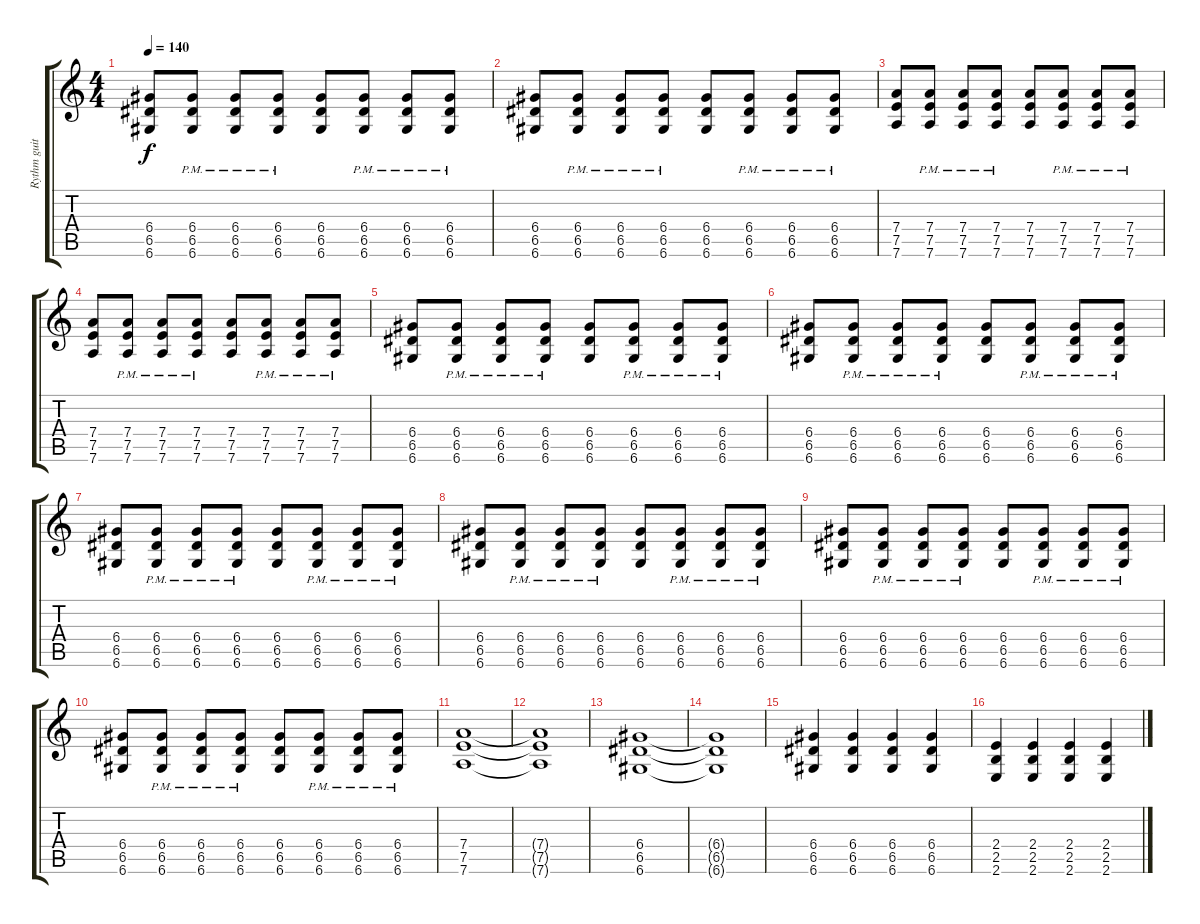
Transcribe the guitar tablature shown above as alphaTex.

\track ("Rythm guitar" "Rythm guit") {instrument distortionguitar}
\staff {score tabs}
\tuning (E4 A3 G3 D3 A2 D2) {hide}
\ts (4 4)
\tempo 140
\clef g2
\ks c
(6.4 6.5 6.6).8{dy f} (6.4{pm} 6.5{pm} 6.6{pm}).8 (6.4{pm} 6.5{pm} 6.6{pm}).8 (6.4{pm} 6.5{pm} 6.6{pm}).8 (6.4 6.5 6.6).8 (6.4{pm} 6.5{pm} 6.6{pm}).8 (6.4{pm} 6.5{pm} 6.6{pm}).8 (6.4{pm} 6.5{pm} 6.6{pm}).8 |
(6.4 6.5 6.6).8 (6.4{pm} 6.5{pm} 6.6{pm}).8 (6.4{pm} 6.5{pm} 6.6{pm}).8 (6.4{pm} 6.5{pm} 6.6{pm}).8 (6.4 6.5 6.6).8 (6.4{pm} 6.5{pm} 6.6{pm}).8 (6.4{pm} 6.5{pm} 6.6{pm}).8 (6.4{pm} 6.5{pm} 6.6{pm}).8 |
(7.4 7.5 7.6).8 (7.4{pm} 7.5{pm} 7.6{pm}).8 (7.4{pm} 7.5{pm} 7.6{pm}).8 (7.4{pm} 7.5{pm} 7.6{pm}).8 (7.4 7.5 7.6).8 (7.4{pm} 7.5{pm} 7.6{pm}).8 (7.4{pm} 7.5{pm} 7.6{pm}).8 (7.4{pm} 7.5{pm} 7.6{pm}).8 |
(7.4 7.5 7.6).8 (7.4{pm} 7.5{pm} 7.6{pm}).8 (7.4{pm} 7.5{pm} 7.6{pm}).8 (7.4{pm} 7.5{pm} 7.6{pm}).8 (7.4 7.5 7.6).8 (7.4{pm} 7.5{pm} 7.6{pm}).8 (7.4{pm} 7.5{pm} 7.6{pm}).8 (7.4{pm} 7.5{pm} 7.6{pm}).8 |
(6.4 6.5 6.6).8 (6.4{pm} 6.5{pm} 6.6{pm}).8 (6.4{pm} 6.5{pm} 6.6{pm}).8 (6.4{pm} 6.5{pm} 6.6{pm}).8 (6.4 6.5 6.6).8 (6.4{pm} 6.5{pm} 6.6{pm}).8 (6.4{pm} 6.5{pm} 6.6{pm}).8 (6.4{pm} 6.5{pm} 6.6{pm}).8 |
(6.4 6.5 6.6).8 (6.4{pm} 6.5{pm} 6.6{pm}).8 (6.4{pm} 6.5{pm} 6.6{pm}).8 (6.4{pm} 6.5{pm} 6.6{pm}).8 (6.4 6.5 6.6).8 (6.4{pm} 6.5{pm} 6.6{pm}).8 (6.4{pm} 6.5{pm} 6.6{pm}).8 (6.4{pm} 6.5{pm} 6.6{pm}).8 |
(6.4 6.5 6.6).8 (6.4{pm} 6.5{pm} 6.6{pm}).8 (6.4{pm} 6.5{pm} 6.6{pm}).8 (6.4{pm} 6.5{pm} 6.6{pm}).8 (6.4 6.5 6.6).8 (6.4{pm} 6.5{pm} 6.6{pm}).8 (6.4{pm} 6.5{pm} 6.6{pm}).8 (6.4{pm} 6.5{pm} 6.6{pm}).8 |
(6.4 6.5 6.6).8 (6.4{pm} 6.5{pm} 6.6{pm}).8 (6.4{pm} 6.5{pm} 6.6{pm}).8 (6.4{pm} 6.5{pm} 6.6{pm}).8 (6.4 6.5 6.6).8 (6.4{pm} 6.5{pm} 6.6{pm}).8 (6.4{pm} 6.5{pm} 6.6{pm}).8 (6.4{pm} 6.5{pm} 6.6{pm}).8 |
(6.4 6.5 6.6).8 (6.4{pm} 6.5{pm} 6.6{pm}).8 (6.4{pm} 6.5{pm} 6.6{pm}).8 (6.4{pm} 6.5{pm} 6.6{pm}).8 (6.4 6.5 6.6).8 (6.4{pm} 6.5{pm} 6.6{pm}).8 (6.4{pm} 6.5{pm} 6.6{pm}).8 (6.4{pm} 6.5{pm} 6.6{pm}).8 |
(6.4 6.5 6.6).8 (6.4{pm} 6.5{pm} 6.6{pm}).8 (6.4{pm} 6.5{pm} 6.6{pm}).8 (6.4{pm} 6.5{pm} 6.6{pm}).8 (6.4 6.5 6.6).8 (6.4{pm} 6.5{pm} 6.6{pm}).8 (6.4{pm} 6.5{pm} 6.6{pm}).8 (6.4{pm} 6.5{pm} 6.6{pm}).8 |
(7.4 7.5 7.6).1 |
(7.4{t} 7.5{t} 7.6{t}).1 |
(6.4 6.5 6.6).1 |
(6.4{t} 6.5{t} 6.6{t}).1 |
(6.4 6.5 6.6).4 (6.4 6.5 6.6).4 (6.4 6.5 6.6).4 (6.4 6.5 6.6).4 |
(2.4 2.5 2.6).4 (2.4 2.5 2.6).4 (2.4 2.5 2.6).4 (2.4 2.5 2.6).4
